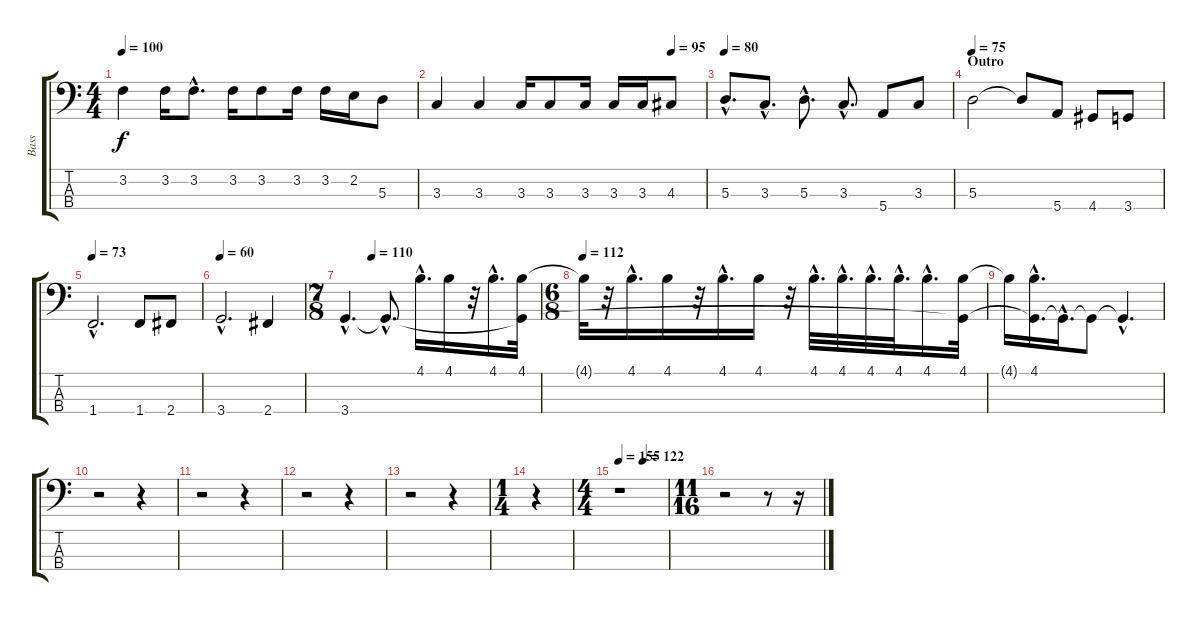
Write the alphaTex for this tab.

\track ("Bass" "Bass") {instrument electricbassfinger}
\staff {score tabs}
\tuning (G2 D2 A1 E1) {hide}
\ts (4 4)
\tempo 100
\clef f4
\ks c
3.2.4{dy f} 3.2.16 3.2{hac}.8{d} 3.2.16 3.2.8 3.2.16 3.2.16 2.2.16 5.3.8 |
\tempo (95 0.875)
3.3.4 3.3.4 3.3.16 3.3.8 3.3.16 3.3.16 3.3.16 4.3.8 |
\tempo 80
5.3{hac}.8{d} 3.3{hac}.8{d} 5.3{hac}.8{d} 3.3{hac}.8{d} 5.4.8 3.3.8 |
\section ("" "Outro")
\tempo 75
5.3.2 5.3{t}.8 5.4.8 4.4.8 3.4.8 |
\tempo 73
1.4{hac}.2{d} 1.4.8 2.4.8 |
\tempo 60
3.4{hac}.2{d} 2.4.4 |
\ts (7 8)
\tempo (110 0.14285714285714285)
3.4{hac}.4{d} 3.4{hac t}.8{d} 4.1{hac}.16{d} 4.1.16 r.32 4.1{hac}.16{d} (4.1 3.4{t}).32 |
\ts (6 8)
\tempo 112
4.1{t}.32 r.32 4.1{hac}.16{d} 4.1.16 r.32 4.1{hac}.16{d} 4.1.16 r.32 4.1{hac}.32{d} 4.1{hac}.32{d} 4.1{hac}.32{d} 4.1{hac}.32{d} 4.1{hac}.16{d} (4.1 3.4{t}).32 |
4.1{t}.16 (4.1{hac} 3.4{hac t}).16{d} 3.4{hac t}.16{d} 3.4{t}.8 3.4{hac t}.4{d} |
r.2 r.4 |
r.2 r.4 |
r.2 r.4 |
r.2 r.4 |
\ts (1 4)
r.4 |
\ts (4 4)
\tempo 155
\tempo (122 0.5)
r.1 |
\ts (11 16)
r.2 r.8 r.16
